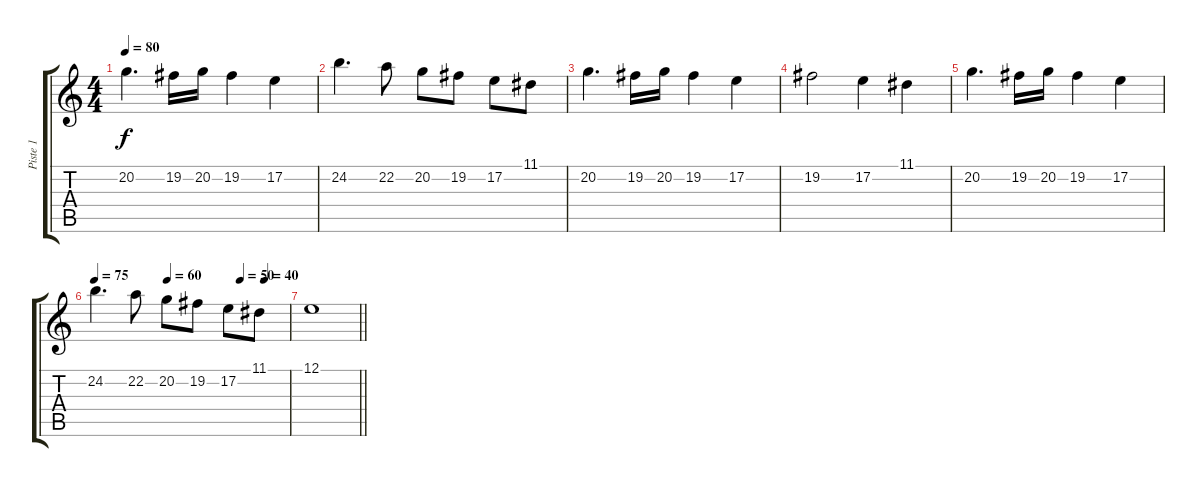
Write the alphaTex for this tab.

\track ("Piste 1" "Piste 1") {instrument acousticgrandpiano}
\staff {score tabs}
\tuning (E4 B3 G3 D3 A2 E2) {hide}
\ts (4 4)
\tempo 80
\clef g2
\ks c
20.2.4{d dy f} 19.2.16 20.2.16 19.2.4 17.2.4 |
24.2.4{d} 22.2.8 20.2.8 19.2.8 17.2.8 11.1.8 |
20.2.4{d} 19.2.16 20.2.16 19.2.4 17.2.4 |
19.2.2 17.2.4 11.1.4 |
20.2.4{d} 19.2.16 20.2.16 19.2.4 17.2.4 |
\tempo 75
\tempo (60 0.375)
\tempo (50 0.75)
\tempo (40 0.875)
24.2.4{d} 22.2.8 20.2.8 19.2.8 17.2.8 11.1.8 |
\barLineRight lightlight
12.1.1
